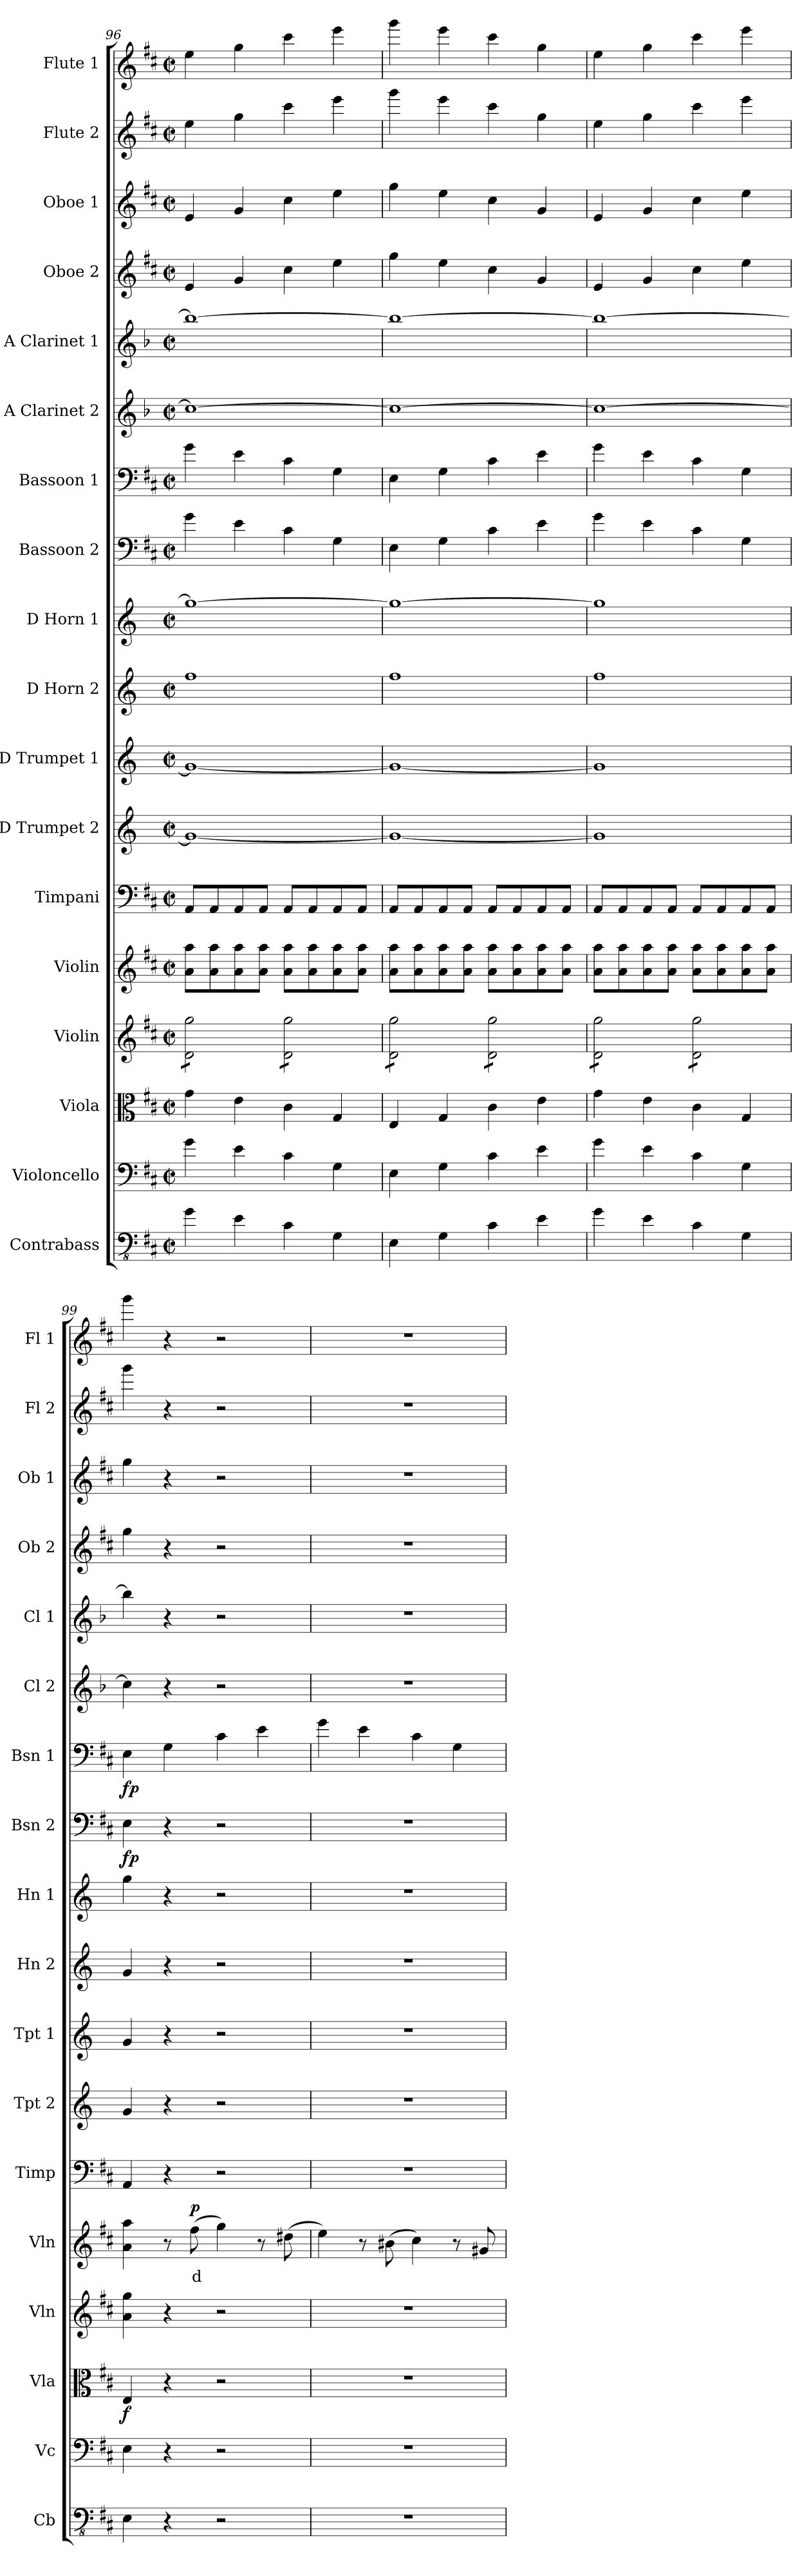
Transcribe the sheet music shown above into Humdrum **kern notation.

**kern	**kern	**kern	**dynam	**kern	**kern	**text	**dynam	**kern	**kern	**kern	**kern	**kern	**kern	**dynam	**kern	**dynam	**kern	**kern	**kern	**kern	**kern	**kern
*part18	*part17	*part16	*part16	*part15	*part14	*part14	*part14	*part13	*part12	*part11	*part10	*part9	*part8	*part8	*part7	*part7	*part6	*part5	*part4	*part3	*part2	*part1
*staff18	*staff17	*staff16	*staff16	*staff15	*staff14	*staff14	*staff14	*staff13	*staff12	*staff11	*staff10	*staff9	*staff8	*staff8	*staff7	*staff7	*staff6	*staff5	*staff4	*staff3	*staff2	*staff1
*I"Contrabass	*I"Violoncello	*I"Viola	*	*I"Violin	*I"Violin	*	*	*I"Timpani	*I"D Trumpet 2	*I"D Trumpet 1	*I"D Horn 2	*I"D Horn 1	*I"Bassoon 2	*	*I"Bassoon 1	*	*I"A Clarinet 2	*I"A Clarinet 1	*I"Oboe 2	*I"Oboe 1	*I"Flute 2	*I"Flute 1
*I'Cb	*I'Vc	*I'Vla	*	*I'Vln	*I'Vln	*	*	*I'Timp	*I'Tpt 2	*I'Tpt 1	*I'Hn 2	*I'Hn 1	*I'Bsn 2	*	*I'Bsn 1	*	*I'Cl 2	*I'Cl 1	*I'Ob 2	*I'Ob 1	*I'Fl 2	*I'Fl 1
*clefFv4	*clefF4	*clefC3	*	*clefG2	*clefG2	*	*	*clefF4	*clefG2	*clefG2	*clefG2	*clefG2	*clefF4	*	*clefF4	*	*clefG2	*clefG2	*clefG2	*clefG2	*clefG2	*clefG2
*	*	*	*	*	*	*	*	*	*ITrd-1c-2	*ITrd-1c-2	*ITrd6c10	*ITrd6c10	*	*	*	*	*ITrd2c3	*ITrd2c3	*	*	*	*
*k[f#c#]	*k[f#c#]	*k[f#c#]	*	*k[f#c#]	*k[f#c#]	*	*	*k[f#c#]	*k[f#c#]	*k[f#c#]	*k[f#c#]	*k[f#c#]	*k[f#c#]	*	*k[f#c#]	*	*k[f#c#]	*k[f#c#]	*k[f#c#]	*k[f#c#]	*k[f#c#]	*k[f#c#]
*M2/2	*M2/2	*M2/2	*	*M2/2	*M2/2	*	*	*M2/2	*M2/2	*M2/2	*M2/2	*M2/2	*M2/2	*	*M2/2	*	*M2/2	*M2/2	*M2/2	*M2/2	*M2/2	*M2/2
*met(c|)	*met(c|)	*met(c|)	*	*met(c|)	*met(c|)	*	*	*met(c|)	*met(c|)	*met(c|)	*met(c|)	*met(c|)	*met(c|)	*	*met(c|)	*	*met(c|)	*met(c|)	*met(c|)	*met(c|)	*met(c|)	*met(c|)
=96	=96	=96	=96	=96	=96	=96	=96	=96	=96	=96	=96	=96	=96	=96	=96	=96	=96	=96	=96	=96	=96	=96
*	*	*	*	*tremolo	*	*	*	*	*	*	*	*	*	*	*	*	*	*	*	*	*	*
4G\	4g\	4g\	.	8d\ 8gg\L	8a\ 8aa\L	.	.	8AA/L	1a_	1a_	1g	1a_	4g\	.	4g\	.	1a_	1gg_	4e/	4e/	4ee\	4ee\
.	.	.	.	8d\ 8gg\	8a\ 8aa\	.	.	8AA/	.	.	.	.	.	.	.	.	.	.	.	.	.	.
4E\	4e\	4e\	.	8d\ 8gg\	8a\ 8aa\	.	.	8AA/	.	.	.	.	4e\	.	4e\	.	.	.	4g/	4g/	4gg\	4gg\
.	.	.	.	8d\ 8gg\J	8a\ 8aa\J	.	.	8AA/J	.	.	.	.	.	.	.	.	.	.	.	.	.	.
4C#\	4c#\	4c#\	.	8d\ 8gg\L	8a\ 8aa\L	.	.	8AA/L	.	.	.	.	4c#\	.	4c#\	.	.	.	4cc#\	4cc#\	4ccc#\	4ccc#\
.	.	.	.	8d\ 8gg\	8a\ 8aa\	.	.	8AA/	.	.	.	.	.	.	.	.	.	.	.	.	.	.
4GG\	4G\	4G/	.	8d\ 8gg\	8a\ 8aa\	.	.	8AA/	.	.	.	.	4G\	.	4G\	.	.	.	4ee\	4ee\	4eee\	4eee\
.	.	.	.	8d\ 8gg\J	8a\ 8aa\J	.	.	8AA/J	.	.	.	.	.	.	.	.	.	.	.	.	.	.
=97	=97	=97	=97	=97	=97	=97	=97	=97	=97	=97	=97	=97	=97	=97	=97	=97	=97	=97	=97	=97	=97	=97
4EE\	4E\	4E/	.	8d\ 8gg\L	8a\ 8aa\L	.	.	8AA/L	1a_	1a_	1g	1a_	4E\	.	4E\	.	1a_	1gg_	4gg\	4gg\	4ggg\	4ggg\
.	.	.	.	8d\ 8gg\	8a\ 8aa\	.	.	8AA/	.	.	.	.	.	.	.	.	.	.	.	.	.	.
4GG\	4G\	4G/	.	8d\ 8gg\	8a\ 8aa\	.	.	8AA/	.	.	.	.	4G\	.	4G\	.	.	.	4ee\	4ee\	4eee\	4eee\
.	.	.	.	8d\ 8gg\J	8a\ 8aa\J	.	.	8AA/J	.	.	.	.	.	.	.	.	.	.	.	.	.	.
4C#\	4c#\	4c#\	.	8d\ 8gg\L	8a\ 8aa\L	.	.	8AA/L	.	.	.	.	4c#\	.	4c#\	.	.	.	4cc#\	4cc#\	4ccc#\	4ccc#\
.	.	.	.	8d\ 8gg\	8a\ 8aa\	.	.	8AA/	.	.	.	.	.	.	.	.	.	.	.	.	.	.
4E\	4e\	4e\	.	8d\ 8gg\	8a\ 8aa\	.	.	8AA/	.	.	.	.	4e\	.	4e\	.	.	.	4g/	4g/	4gg\	4gg\
.	.	.	.	8d\ 8gg\J	8a\ 8aa\J	.	.	8AA/J	.	.	.	.	.	.	.	.	.	.	.	.	.	.
!!LO:PB:g=z
=98	=98	=98	=98	=98	=98	=98	=98	=98	=98	=98	=98	=98	=98	=98	=98	=98	=98	=98	=98	=98	=98	=98
4G\	4g\	4g\	.	8d\ 8gg\L	8a\ 8aa\L	.	.	8AA/L	1a]	1a]	1g	1a]	4g\	.	4g\	.	1a_	1gg_	4e/	4e/	4ee\	4ee\
.	.	.	.	8d\ 8gg\	8a\ 8aa\	.	.	8AA/	.	.	.	.	.	.	.	.	.	.	.	.	.	.
4E\	4e\	4e\	.	8d\ 8gg\	8a\ 8aa\	.	.	8AA/	.	.	.	.	4e\	.	4e\	.	.	.	4g/	4g/	4gg\	4gg\
.	.	.	.	8d\ 8gg\J	8a\ 8aa\J	.	.	8AA/J	.	.	.	.	.	.	.	.	.	.	.	.	.	.
4C#\	4c#\	4c#\	.	8d\ 8gg\L	8a\ 8aa\L	.	.	8AA/L	.	.	.	.	4c#\	.	4c#\	.	.	.	4cc#\	4cc#\	4ccc#\	4ccc#\
.	.	.	.	8d\ 8gg\	8a\ 8aa\	.	.	8AA/	.	.	.	.	.	.	.	.	.	.	.	.	.	.
4GG\	4G\	4G/	.	8d\ 8gg\	8a\ 8aa\	.	.	8AA/	.	.	.	.	4G\	.	4G\	.	.	.	4ee\	4ee\	4eee\	4eee\
.	.	.	.	8d\ 8gg\J	8a\ 8aa\J	.	.	8AA/J	.	.	.	.	.	.	.	.	.	.	.	.	.	.
*	*	*	*	*Xtremolo	*	*	*	*	*	*	*	*	*	*	*	*	*	*	*	*	*	*
=99	=99	=99	=99	=99	=99	=99	=99	=99	=99	=99	=99	=99	=99	=99	=99	=99	=99	=99	=99	=99	=99	=99
!	!	!	!LO:DY:b	!	!	!	!	!	!	!	!	!	!	!LO:DY:b	!	!LO:DY:b	!	!	!	!	!	!
4EE\	4E\	4E/	f	4a\ 4gg\	4a\ 4aa\	.	.	4AA/	4a/	4a/	4A/	4a\	4E\	fp	4E\	fp	4a\]	4gg\]	4gg\	4gg\	4ggg\	4ggg\
4r	4r	4r	.	4r	8r	.	.	4r	4r	4r	4r	4r	4r	.	4G\	.	4r	4r	4r	4r	4r	4r
!	!	!	!	!	!	!LO:LY:b:color=#FF0000	!LO:DY:b	!	!	!	!	!	!	!	!	!	!	!	!	!	!	!
.	.	.	.	.	(>8ff#\	d	p	.	.	.	.	.	.	.	.	.	.	.	.	.	.	.
2r	2r	2r	.	2r	4gg\)	.	.	2r	2r	2r	2r	2r	2r	.	4c#\	.	2r	2r	2r	2r	2r	2r
.	.	.	.	.	8r	.	.	.	.	.	.	.	.	.	4e\	.	.	.	.	.	.	.
.	.	.	.	.	(>8dd#X\	.	.	.	.	.	.	.	.	.	.	.	.	.	.	.	.	.
=100	=100	=100	=100	=100	=100	=100	=100	=100	=100	=100	=100	=100	=100	=100	=100	=100	=100	=100	=100	=100	=100	=100
1r	1r	1r	.	1r	4ee\)	.	.	1r	1r	1r	1r	1r	1r	.	4g\	.	1r	1r	1r	1r	1r	1r
.	.	.	.	.	8r	.	.	.	.	.	.	.	.	.	4e\	.	.	.	.	.	.	.
.	.	.	.	.	(>8b#X\	.	.	.	.	.	.	.	.	.	.	.	.	.	.	.	.	.
.	.	.	.	.	4cc#\)	.	.	.	.	.	.	.	.	.	4c#\	.	.	.	.	.	.	.
.	.	.	.	.	8r	.	.	.	.	.	.	.	.	.	4G\	.	.	.	.	.	.	.
.	.	.	.	.	8g#X/	.	.	.	.	.	.	.	.	.	.	.	.	.	.	.	.	.
=	=	=	=	=	=	=	=	=	=	=	=	=	=	=	=	=	=	=	=	=	=	=
*-	*-	*-	*-	*-	*-	*-	*-	*-	*-	*-	*-	*-	*-	*-	*-	*-	*-	*-	*-	*-	*-	*-
